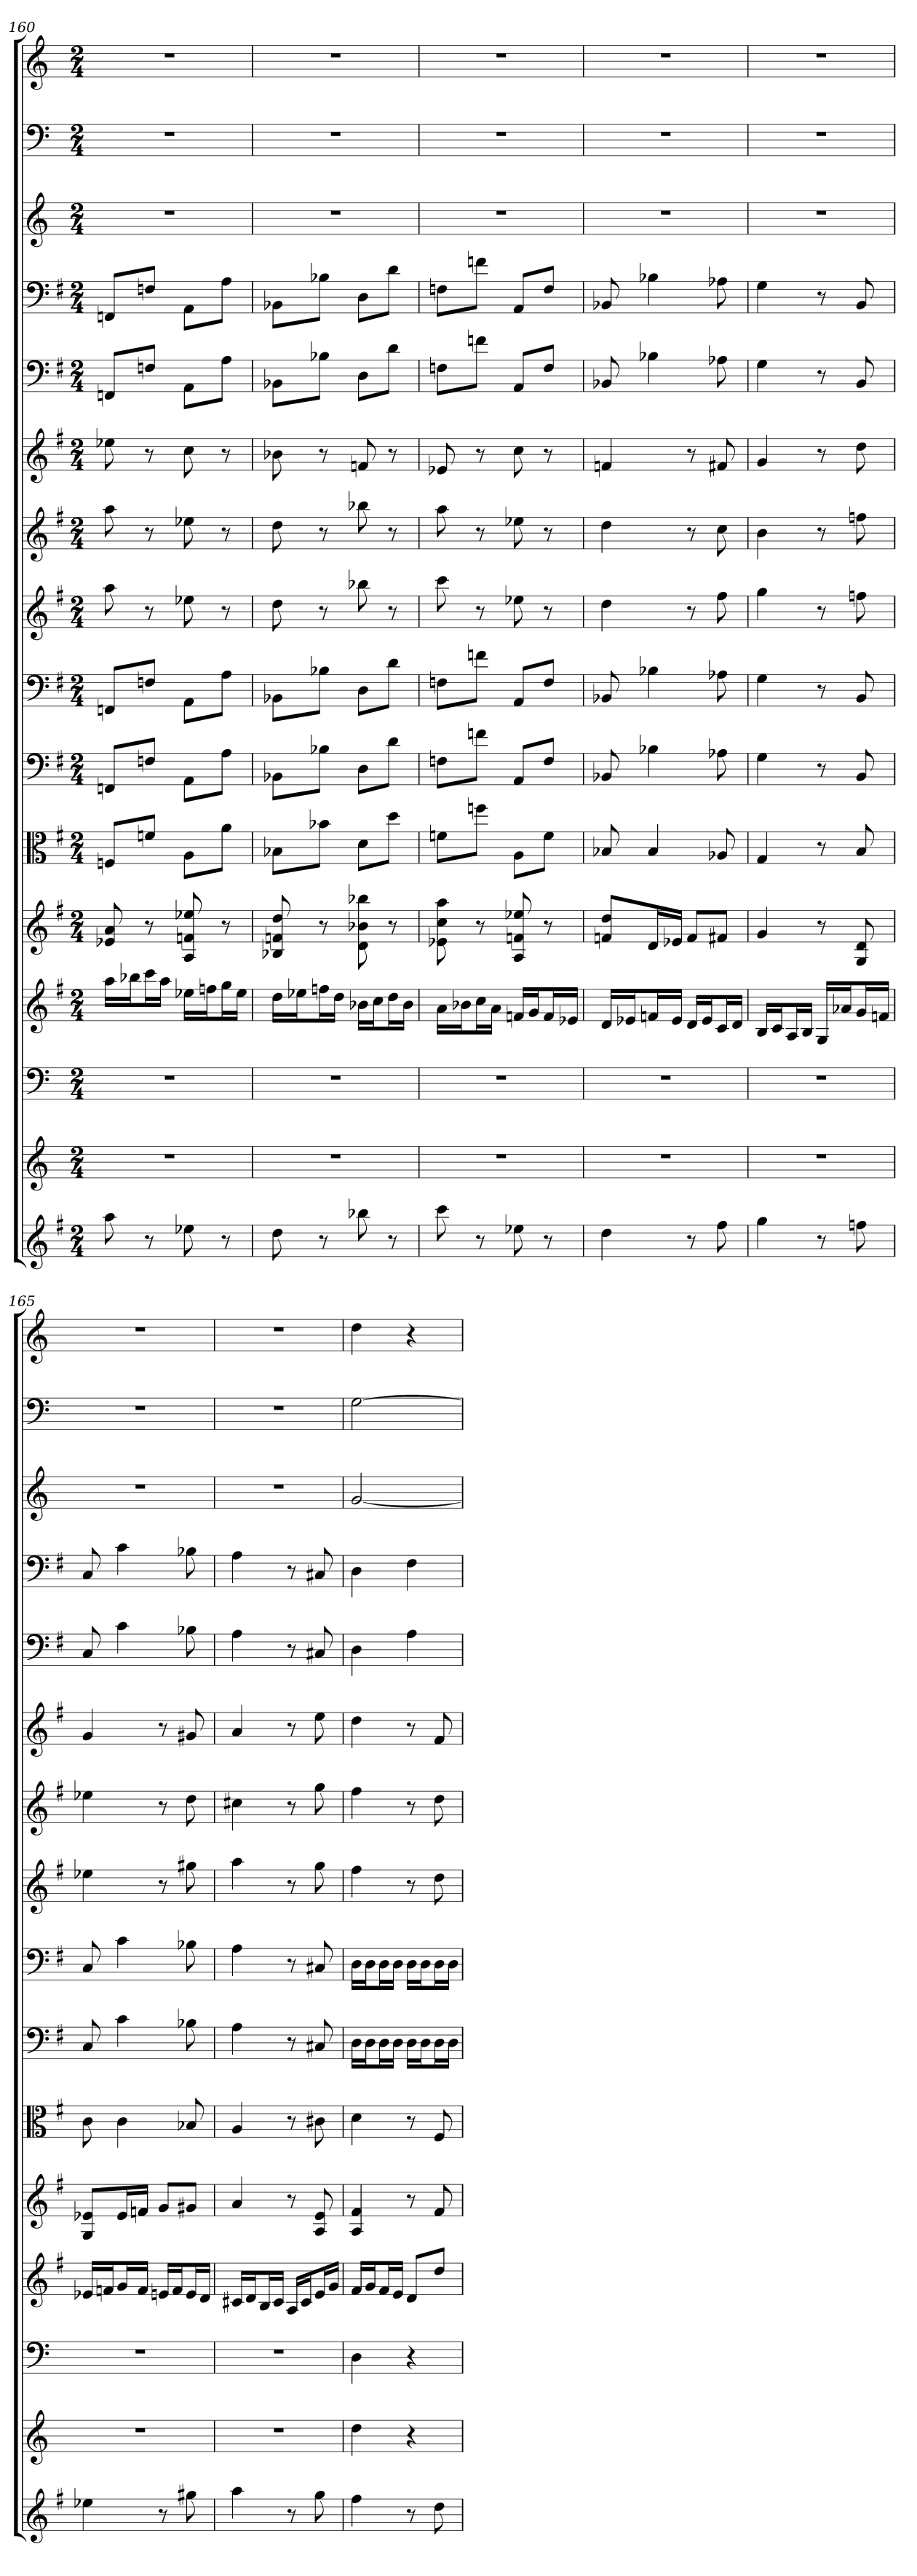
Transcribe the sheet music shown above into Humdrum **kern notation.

**kern	**kern	**kern	**kern	**kern	**kern	**kern	**kern	**kern	**kern	**kern	**kern	**kern	**kern	**kern	**kern
*part16	*part15	*part14	*part13	*part12	*part11	*part10	*part9	*part8	*part7	*part6	*part5	*part4	*part3	*part2	*part1
*staff16	*staff15	*staff14	*staff13	*staff12	*staff11	*staff10	*staff9	*staff8	*staff7	*staff6	*staff5	*staff4	*staff3	*staff2	*staff1
*	*	*clefF4	*	*	*clefC3	*clefF4	*clefF4	*	*	*	*clefF4	*clefF4	*	*	*
*k[f#]	*k[]	*k[]	*k[f#]	*k[f#]	*k[f#]	*k[f#]	*k[f#]	*k[f#]	*k[f#]	*k[f#]	*k[f#]	*k[f#]	*k[]	*k[]	*k[]
*M2/4	*M2/4	*M2/4	*M2/4	*M2/4	*M2/4	*M2/4	*M2/4	*M2/4	*M2/4	*M2/4	*M2/4	*M2/4	*M2/4	*M2/4	*M2/4
=160	=160	=160	=160	=160	=160	=160	=160	=160	=160	=160	=160	=160	=160	=160	=160
8aa	2r	2r	16aaLL	8e-X 8a	8Fn/L	8FFn/L	8FFn/L	8aa	8aa	8ee-X	8FFn/L	8FFn/L	2r	2r	2r
.	.	.	16bb-XJ	.	.	.	.	.	.	.	.	.	.	.	.
8r	.	.	16cccL	8r	8fn/J	8Fn/J	8Fn/J	8r	8r	8r	8Fn/J	8Fn/J	.	.	.
.	.	.	16aaJJ	.	.	.	.	.	.	.	.	.	.	.	.
8ee-X	.	.	16ee-XLL	8A 8fn 8ee-X	8A\L	8AA\L	8AA\L	8ee-X	8ee-X	8cc	8AA\L	8AA\L	.	.	.
.	.	.	16ffnJ	.	.	.	.	.	.	.	.	.	.	.	.
8r	.	.	16ggL	8r	8a\J	8A\J	8A\J	8r	8r	8r	8A\J	8A\J	.	.	.
.	.	.	16ee-JJ	.	.	.	.	.	.	.	.	.	.	.	.
=161	=161	=161	=161	=161	=161	=161	=161	=161	=161	=161	=161	=161	=161	=161	=161
8dd	2r	2r	16ddLL	8B-X 8fn 8dd	8B-X\L	8BB-X\L	8BB-X\L	8dd	8dd	8b-X	8BB-X\L	8BB-X\L	2r	2r	2r
.	.	.	16ee-XJ	.	.	.	.	.	.	.	.	.	.	.	.
8r	.	.	16ffnL	8r	8b-X\J	8B-X\J	8B-X\J	8r	8r	8r	8B-X\J	8B-X\J	.	.	.
.	.	.	16ddJJ	.	.	.	.	.	.	.	.	.	.	.	.
8bb-X	.	.	16b-XLL	8d 8b-X 8bb-X	8d\L	8D\L	8D\L	8bb-X	8bb-X	8fn	8D\L	8D\L	.	.	.
.	.	.	16ccJ	.	.	.	.	.	.	.	.	.	.	.	.
8r	.	.	16ddL	8r	8dd\J	8d\J	8d\J	8r	8r	8r	8d\J	8d\J	.	.	.
.	.	.	16b-JJ	.	.	.	.	.	.	.	.	.	.	.	.
=162	=162	=162	=162	=162	=162	=162	=162	=162	=162	=162	=162	=162	=162	=162	=162
8ccc	2r	2r	16aLL	8e-X 8cc 8aa	8fn\L	8Fn\L	8Fn\L	8ccc	8aa	8e-X	8Fn\L	8Fn\L	2r	2r	2r
.	.	.	16b-XJ	.	.	.	.	.	.	.	.	.	.	.	.
8r	.	.	16ccL	8r	8ffn\J	8fn\J	8fn\J	8r	8r	8r	8fn\J	8fn\J	.	.	.
.	.	.	16aJJ	.	.	.	.	.	.	.	.	.	.	.	.
8ee-X	.	.	16fnLL	8A 8fn 8ee-X	8A\L	8AA/L	8AA/L	8ee-X	8ee-X	8cc	8AA/L	8AA/L	.	.	.
.	.	.	16gJ	.	.	.	.	.	.	.	.	.	.	.	.
8r	.	.	16fL	8r	8f\J	8F/J	8F/J	8r	8r	8r	8F/J	8F/J	.	.	.
.	.	.	16e-XJJ	.	.	.	.	.	.	.	.	.	.	.	.
=163	=163	=163	=163	=163	=163	=163	=163	=163	=163	=163	=163	=163	=163	=163	=163
4dd	2r	2r	16dLL	8fn 8ddL	8B-X	8BB-X	8BB-X	4dd	4dd	4fn	8BB-X	8BB-X	2r	2r	2r
.	.	.	16e-XJ	.	.	.	.	.	.	.	.	.	.	.	.
.	.	.	16fnL	16dL	4B-	4B-X	4B-X	.	.	.	4B-X	4B-X	.	.	.
.	.	.	16e-JJ	16e-XJJ	.	.	.	.	.	.	.	.	.	.	.
8r	.	.	16dLL	8fL	.	.	.	8r	8r	8r	.	.	.	.	.
.	.	.	16e-J	.	.	.	.	.	.	.	.	.	.	.	.
8ff#	.	.	16cL	8f#XJ	8A-X	8A-X	8A-X	8ff#	8cc	8f#X	8A-X	8A-X	.	.	.
.	.	.	16dJJ	.	.	.	.	.	.	.	.	.	.	.	.
=164	=164	=164	=164	=164	=164	=164	=164	=164	=164	=164	=164	=164	=164	=164	=164
4gg	2r	2r	16BLL	4g	4G	4G	4G	4gg	4b	4g	4G	4G	2r	2r	2r
.	.	.	16cJ	.	.	.	.	.	.	.	.	.	.	.	.
.	.	.	16AL	.	.	.	.	.	.	.	.	.	.	.	.
.	.	.	16BJJ	.	.	.	.	.	.	.	.	.	.	.	.
8r	.	.	16GLL	8r	8r	8r	8r	8r	8r	8r	8r	8r	.	.	.
.	.	.	16a-XJ	.	.	.	.	.	.	.	.	.	.	.	.
8ffn	.	.	16gL	8G 8d	8B	8BB	8BB	8ffn	8ffn	8dd	8BB	8BB	.	.	.
.	.	.	16fnJJ	.	.	.	.	.	.	.	.	.	.	.	.
=165	=165	=165	=165	=165	=165	=165	=165	=165	=165	=165	=165	=165	=165	=165	=165
4ee-X	2r	2r	16e-XLL	8G 8e-XL	8c	8C	8C	4ee-X	4ee-X	4g	8C	8C	2r	2r	2r
.	.	.	16fnJ	.	.	.	.	.	.	.	.	.	.	.	.
.	.	.	16gL	16e-L	4c	4c	4c	.	.	.	4c	4c	.	.	.
.	.	.	16fJJ	16fnJJ	.	.	.	.	.	.	.	.	.	.	.
8r	.	.	16enLL	8gL	.	.	.	8r	8r	8r	.	.	.	.	.
.	.	.	16fJ	.	.	.	.	.	.	.	.	.	.	.	.
8gg#X	.	.	16eL	8g#XJ	8B-X	8B-X	8B-X	8gg#X	8dd	8g#X	8B-X	8B-X	.	.	.
.	.	.	16dJJ	.	.	.	.	.	.	.	.	.	.	.	.
=166	=166	=166	=166	=166	=166	=166	=166	=166	=166	=166	=166	=166	=166	=166	=166
4aa	2r	2r	16c#XLL	4a	4A	4A	4A	4aa	4cc#X	4a	4A	4A	2r	2r	2r
.	.	.	16dJ	.	.	.	.	.	.	.	.	.	.	.	.
.	.	.	16BL	.	.	.	.	.	.	.	.	.	.	.	.
.	.	.	16c#JJ	.	.	.	.	.	.	.	.	.	.	.	.
8r	.	.	16ALL	8r	8r	8r	8r	8r	8r	8r	8r	8r	.	.	.
.	.	.	16c#J	.	.	.	.	.	.	.	.	.	.	.	.
8gg	.	.	16eL	8A 8e	8c#X	8C#X	8C#X	8gg	8gg	8ee	8C#X	8C#X	.	.	.
.	.	.	16gJJ	.	.	.	.	.	.	.	.	.	.	.	.
=167	=167	=167	=167	=167	=167	=167	=167	=167	=167	=167	=167	=167	=167	=167	=167
4ff#	4dd	4D	16f#LL	4A 4f#	4d	16D\LL	16D\LL	4ff#	4ff#	4dd	4D	4D	[2g	[2G	4dd
.	.	.	16gJ	.	.	16D\J	16D\J	.	.	.	.	.	.	.	.
.	.	.	16f#L	.	.	16D\L	16D\L	.	.	.	.	.	.	.	.
.	.	.	16eJJ	.	.	16D\JJ	16D\JJ	.	.	.	.	.	.	.	.
8r	4r	4r	8dL	8r	8r	16D\LL	16D\LL	8r	8r	8r	4A	4F#	.	.	4r
.	.	.	.	.	.	16D\J	16D\J	.	.	.	.	.	.	.	.
8dd	.	.	8ddJ	8f#	8F#	16D\L	16D\L	8dd	8dd	8f#	.	.	.	.	.
.	.	.	.	.	.	16D\JJ	16D\JJ	.	.	.	.	.	.	.	.
=	=	=	=	=	=	=	=	=	=	=	=	=	=	=	=
*-	*-	*-	*-	*-	*-	*-	*-	*-	*-	*-	*-	*-	*-	*-	*-
